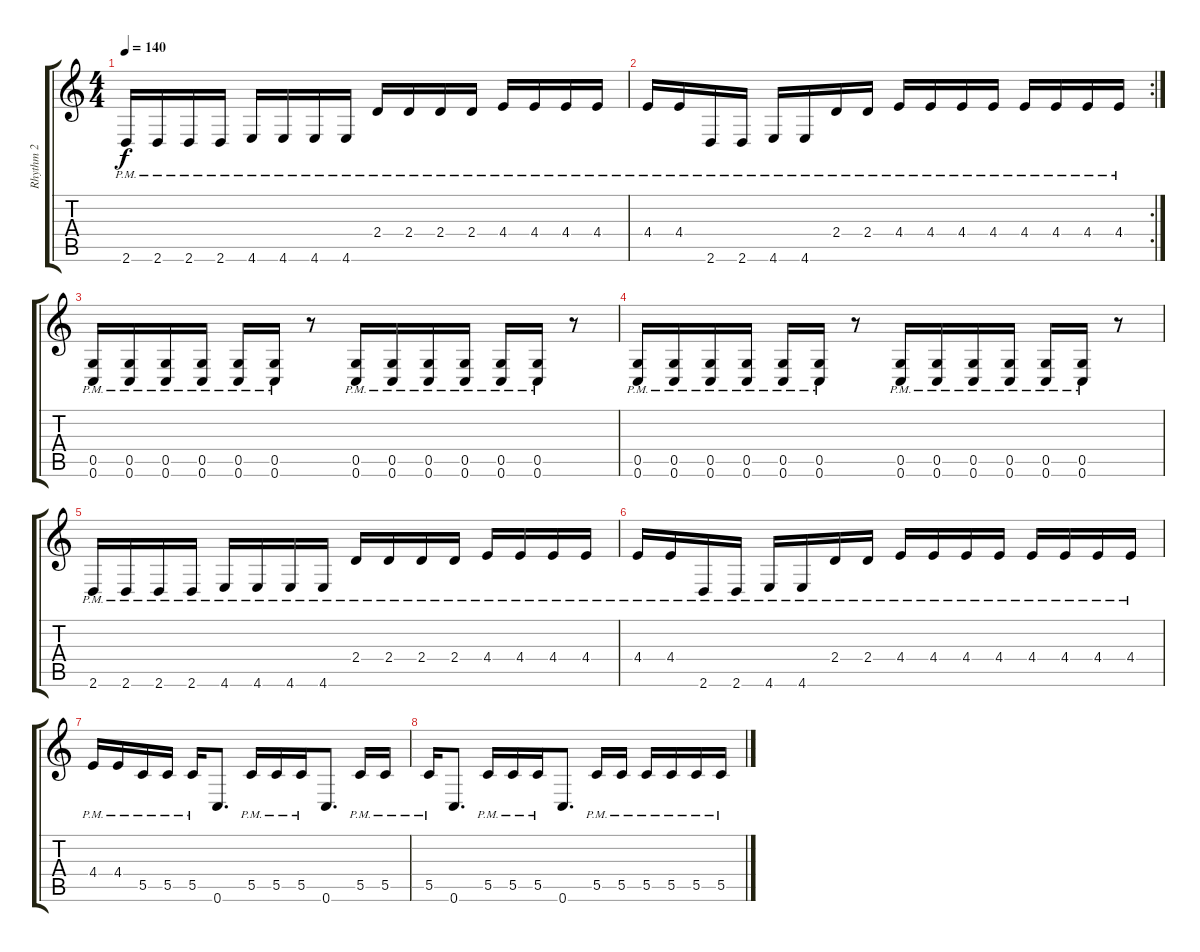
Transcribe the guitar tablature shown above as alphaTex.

\track ("Rhythm 2" "Rhythm 2") {instrument distortionguitar}
\staff {score tabs}
\tuning (D4 A3 F3 C3 G2 C2) {hide}
\ts (4 4)
\tempo 140
\clef g2
\ks c
2.6{pm}.16{dy f} 2.6{pm}.16 2.6{pm}.16 2.6{pm}.16 4.6{pm}.16 4.6{pm}.16 4.6{pm}.16 4.6{pm}.16 2.4{pm}.16 2.4{pm}.16 2.4{pm}.16 2.4{pm}.16 4.4{pm}.16 4.4{pm}.16 4.4{pm}.16 4.4{pm}.16 |
\rc 2
4.4{pm}.16 4.4{pm}.16 2.6{pm}.16 2.6{pm}.16 4.6{pm}.16 4.6{pm}.16 2.4{pm}.16 2.4{pm}.16 4.4{pm}.16 4.4{pm}.16 4.4{pm}.16 4.4{pm}.16 4.4{pm}.16 4.4{pm}.16 4.4{pm}.16 4.4{pm}.16 |
(0.5{pm} 0.6{pm}).16 (0.5{pm} 0.6{pm}).16 (0.5{pm} 0.6{pm}).16 (0.5{pm} 0.6{pm}).16 (0.5{pm} 0.6{pm}).16 (0.5{pm} 0.6{pm}).16 r.8 (0.5{pm} 0.6{pm}).16 (0.5{pm} 0.6{pm}).16 (0.5{pm} 0.6{pm}).16 (0.5{pm} 0.6{pm}).16 (0.5{pm} 0.6{pm}).16 (0.5{pm} 0.6{pm}).16 r.8 |
(0.5{pm} 0.6{pm}).16 (0.5{pm} 0.6{pm}).16 (0.5{pm} 0.6{pm}).16 (0.5{pm} 0.6{pm}).16 (0.5{pm} 0.6{pm}).16 (0.5{pm} 0.6{pm}).16 r.8 (0.5{pm} 0.6{pm}).16 (0.5{pm} 0.6{pm}).16 (0.5{pm} 0.6{pm}).16 (0.5{pm} 0.6{pm}).16 (0.5{pm} 0.6{pm}).16 (0.5{pm} 0.6{pm}).16 r.8 |
2.6{pm}.16 2.6{pm}.16 2.6{pm}.16 2.6{pm}.16 4.6{pm}.16 4.6{pm}.16 4.6{pm}.16 4.6{pm}.16 2.4{pm}.16 2.4{pm}.16 2.4{pm}.16 2.4{pm}.16 4.4{pm}.16 4.4{pm}.16 4.4{pm}.16 4.4{pm}.16 |
4.4{pm}.16 4.4{pm}.16 2.6{pm}.16 2.6{pm}.16 4.6{pm}.16 4.6{pm}.16 2.4{pm}.16 2.4{pm}.16 4.4{pm}.16 4.4{pm}.16 4.4{pm}.16 4.4{pm}.16 4.4{pm}.16 4.4{pm}.16 4.4{pm}.16 4.4{pm}.16 |
4.4{pm}.16 4.4{pm}.16 5.5{pm}.16 5.5{pm}.16 5.5{pm}.16 0.6.8{d} 5.5{pm}.16 5.5{pm}.16 5.5{pm}.16 0.6.8{d} 5.5{pm}.16 5.5{pm}.16 |
5.5{pm}.16 0.6.8{d} 5.5{pm}.16 5.5{pm}.16 5.5{pm}.16 0.6.8{d} 5.5{pm}.16 5.5{pm}.16 5.5{pm}.16 5.5{pm}.16 5.5{pm}.16 5.5{pm}.16
